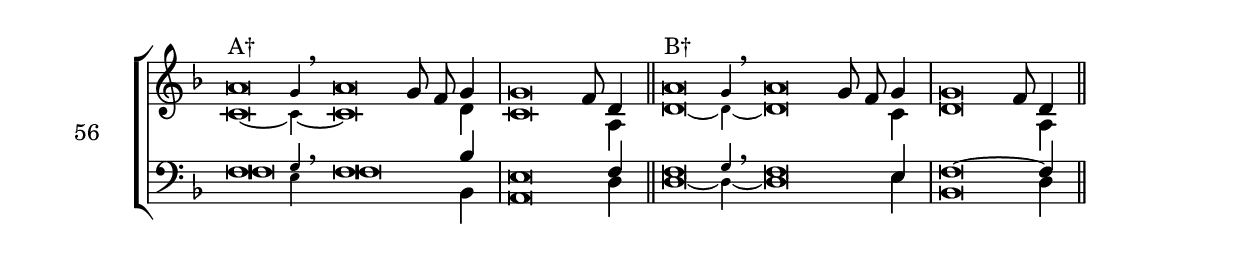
\version "2.18.2"
\version "2.18.2"

divisioMinima = {
    \bar ""
    \once \override BreathingSign.stencil = #ly:breathing-sign::divisio-minima
    \once \override BreathingSign.Y-offset = #0
    \breathe
}

dm = {
    \bar ""
    \once \override BreathingSign.stencil = #ly:breathing-sign::divisio-maior
    \once \override BreathingSign.Y-offset = #0
    \breathe
}
divisioMaxima = {
    \bar ""
    \once \override BreathingSign.stencil = #ly:breathing-sign::divisio-maxima
    \once \override BreathingSign.Y-offset = #0
    \breathe
}

fi = { \bar "||" }
ll = { \once \override LyricText.self-alignment-X = #LEFT }
sm = { \set melismaBusyProperties = #'() }
usm = { \unset melismaBusyProperties }

global = {
    \key f \major
    \cadenzaOn
    \set tieWaitForNote = ##t
    \autoBeamOff
    %\hide Staff.Stem
}

sopranoOneFlex = { \afterGrace a'\breve^"A†" g'4 \breathe \bar "" a'\breve g'8 f' g'4 \bar "|" g'\breve f'8 d'4 \bar "||" }
sopranoOne = { a'\breve^"A" g'8 f' g'4 \bar "|" g'\breve f'8 d'4 \bar "||"  }
sopranoTwoFlex = { \afterGrace a'\breve^"B†" g'4 \breathe \bar "" a'\breve g'8 f' g'4 \bar "|" g'\breve f'8 d'4 \bar "||"  }
sopranoTwo = { a'\breve^"B" g'8 f' g'4 \bar "|" g'\breve f'8 d'4 \bar "||"   }

altoOneFlex = { \afterGrace c'\breve~ c'4~ c'\breve s4 d'4  c'\breve s8 a4 }
altoOne = { c'\breve s4 d'4  c'\breve s8 a4   }
altoTwoFlex = { \afterGrace d'\breve~ d'4~ d'\breve s4 c'4 d'\breve s8 a4  }
altoTwo = {  d'\breve s4 c'4 d'\breve s8 a4  }

tenorOneFlex = { \afterGrace f\breve g4 \breathe f\breve s4 bes4 \bar "|" e\breve s8 f4 \bar "||" }
tenorOne = {  f\breve s4 bes4 \bar "|" e\breve s8 f4 \bar "||" }
tenorTwoFlex = { \afterGrace f\breve g4 \breathe f\breve s4 e4 \bar "|" f\breve~ s8 f4 \bar "||" }
tenorTwo = { f\breve s4 e4 \bar "|" f\breve~ s8 f4 \bar "||" }

bassOneFlex = { \afterGrace f\breve e4 f\breve s4 bes,4  a,\breve s8 d4 }
bassOne = { f\breve s4 bes,4  a,\breve s8 d4  }
bassTwoFlex = { \afterGrace d\breve~ d4~ d\breve s4 e4 bes,\breve s8 d4 }
bassTwo = { d\breve s4 e4 bes,\breve s8 d4 }




sopMusic = {
    \global
    \voiceOne
    \sopranoOneFlex
    \sopranoTwoFlex
}
altoMusic = {
    \global
    \voiceTwo
    \altoOneFlex
    \altoTwoFlex
    %\altoOne
    %\altoTwo
}
tenorMusic = {
    \global
    \voiceOne
    \tenorOneFlex
    \tenorTwoFlex
    %\tenorOne
    %\tenorTwo
}
bassMusic = {
    \global
    \voiceTwo
    \bassOneFlex
    \bassTwoFlex
    %\bassOne
    %\bassTwo
}

\score {

    \header {
        %piece = \markup { \fontsize #2 \bold "LBI_3a" }
    }
    <<
        \transpose e e {



            \new ChoirStaff \with { instrumentName = #"56" } % LBI_7a
            <<
                \new Staff ="up"
                <<
                    \clef treble
                    \accidentalStyle forget
                    \new Voice = "Soprano" \sopMusic
                    \new Voice = "Alto" \altoMusic
                >>
                \new Staff ="down"
                <<
                    \clef bass
                    \accidentalStyle forget
                    \new Voice = "Tenor" \tenorMusic
                    \new Voice = "Bass" \bassMusic
                >>
            >>
        }
    >>

    \layout 
    { 
        ragged-last = ##t
        \context 
        { 
            \Staff 
            \remove Time_signature_engraver 
        } 

    } 

}
